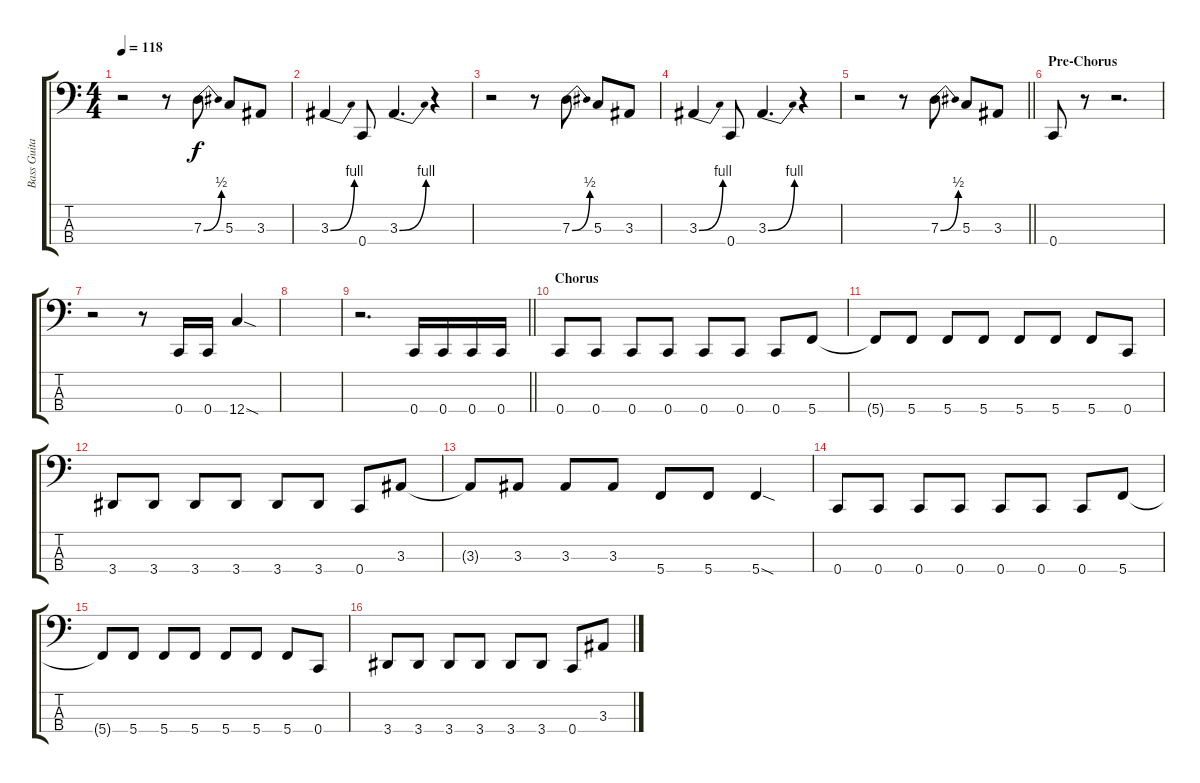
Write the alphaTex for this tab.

\track ("Bass Guitar (John Lawhon)" "Bass Guita") {instrument electricbassfinger}
\staff {score tabs}
\tuning (F2 C2 G1 C1) {hide}
\ts (4 4)
\tempo 118
\clef f4
\ks c
r.2{dy f} r.8 7.3{be (bend 0 0 60 2)}.8 5.3.8 3.3.8 |
3.3{be (bend 0 0 60 4)}.4 0.4.8 3.3{be (bend 0 0 60 4)}.4{d} r.4 |
r.2 r.8 7.3{be (bend 0 0 60 2)}.8 5.3.8 3.3.8 |
3.3{be (bend 0 0 60 4)}.4 0.4.8 3.3{be (bend 0 0 60 4)}.4{d} r.4 |
\barLineRight lightlight
r.2 r.8 7.3{be (bend 0 0 60 2)}.8 5.3.8 3.3.8 |
\section ("" "Pre-Chorus")
0.4.8 r.8 r.2{d} |
r.2 r.8 0.4.16 0.4.16 12.4{sod}.4 |
|
\barLineRight lightlight
r.2{d} 0.4.16 0.4.16 0.4.16 0.4.16 |
\section ("" "Chorus")
0.4.8 0.4.8 0.4.8 0.4.8 0.4.8 0.4.8 0.4.8 5.4.8 |
5.4{t}.8 5.4.8 5.4.8 5.4.8 5.4.8 5.4.8 5.4.8 0.4.8 |
3.4.8 3.4.8 3.4.8 3.4.8 3.4.8 3.4.8 0.4.8 3.3.8 |
3.3{t}.8 3.3.8 3.3.8 3.3.8 5.4.8 5.4.8 5.4{sod}.4 |
0.4.8 0.4.8 0.4.8 0.4.8 0.4.8 0.4.8 0.4.8 5.4.8 |
5.4{t}.8 5.4.8 5.4.8 5.4.8 5.4.8 5.4.8 5.4.8 0.4.8 |
3.4.8 3.4.8 3.4.8 3.4.8 3.4.8 3.4.8 0.4.8 3.3.8
